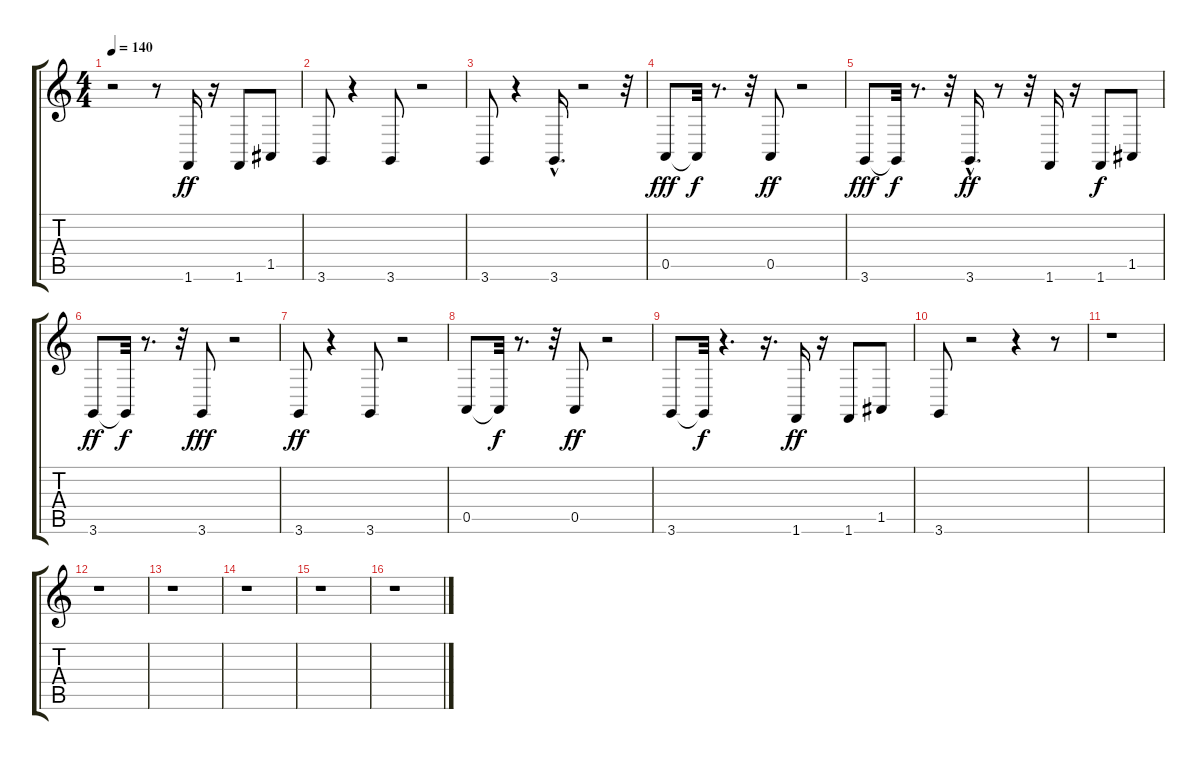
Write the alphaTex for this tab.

\track "" {instrument tenorsax}
\staff {score tabs}
\tuning (E4 B3 G3 D3 A2 E2) {hide}
\ts (4 4)
\tempo 140
\clef g2
\ks c
r.2{dy ff} r.8 1.6.16 r.16 1.6.8 1.5.8 |
3.6.8 r.4 3.6.8 r.2 |
3.6.8 r.4 3.6{hac}.16{d} r.2 r.32 |
0.5.8{dy fff} 0.5{t}.32{dy f} r.8{d} r.32 0.5.8{dy ff} r.2 |
3.6.8{dy fff} 3.6{t}.32{dy f} r.8{d} r.32 3.6{hac}.16{d dy ff} r.8 r.32 1.6.16 r.16 1.6.8{dy f} 1.5.8 |
3.6.8{dy ff} 3.6{t}.32{dy f} r.8{d} r.32 3.6.8{dy fff} r.2 |
3.6.8{dy ff} r.4 3.6.8 r.2 |
0.5.8 0.5{t}.32{dy f} r.8{d} r.32 0.5.8{dy ff} r.2 |
3.6.8 3.6{t}.32{dy f} r.4{d} r.16{d} 1.6.16{dy ff} r.16 1.6.8 1.5.8 |
3.6.8 r.2 r.4 r.8 |
r.1 |
r.1 |
r.1 |
r.1 |
r.1 |
r.1
